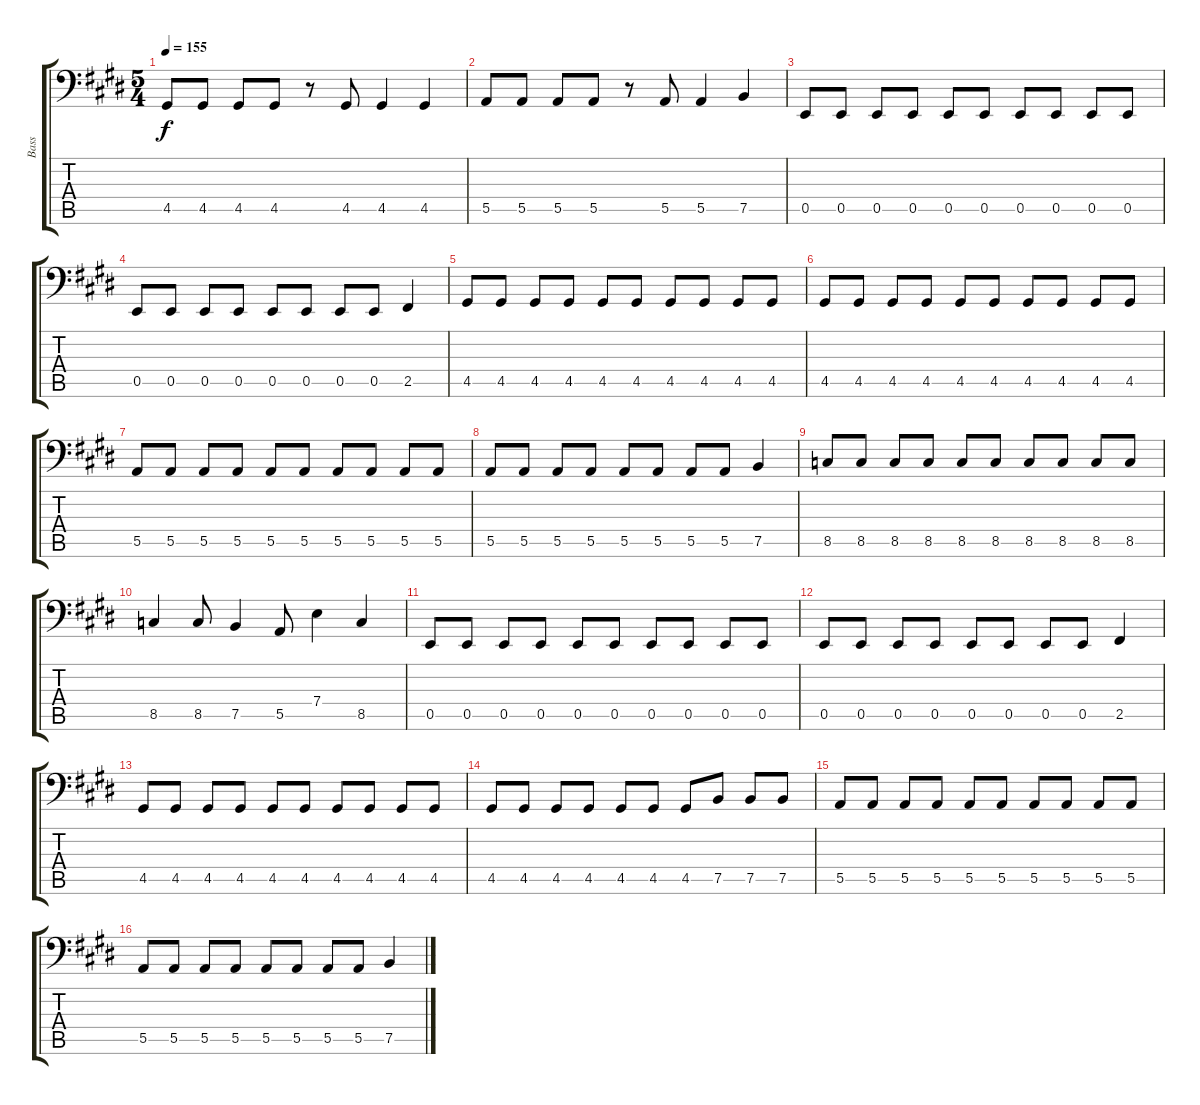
\track ("Bass" "Bass") {instrument electricbassfinger}
\staff {score tabs}
\tuning (C3 G2 D2 A1 E1 B0) {hide}
\ts (5 4)
\tempo 155
\clef f4
\ks e
4.5.8{dy f} 4.5.8 4.5.8 4.5.8 r.8 4.5.8 4.5.4 4.5.4 |
5.5.8 5.5.8 5.5.8 5.5.8 r.8 5.5.8 5.5.4 7.5.4 |
0.5.8 0.5.8 0.5.8 0.5.8 0.5.8 0.5.8 0.5.8 0.5.8 0.5.8 0.5.8 |
0.5.8 0.5.8 0.5.8 0.5.8 0.5.8 0.5.8 0.5.8 0.5.8 2.5.4 |
4.5.8 4.5.8 4.5.8 4.5.8 4.5.8 4.5.8 4.5.8 4.5.8 4.5.8 4.5.8 |
4.5.8 4.5.8 4.5.8 4.5.8 4.5.8 4.5.8 4.5.8 4.5.8 4.5.8 4.5.8 |
5.5.8 5.5.8 5.5.8 5.5.8 5.5.8 5.5.8 5.5.8 5.5.8 5.5.8 5.5.8 |
5.5.8 5.5.8 5.5.8 5.5.8 5.5.8 5.5.8 5.5.8 5.5.8 7.5.4 |
8.5.8 8.5.8 8.5.8 8.5.8 8.5.8 8.5.8 8.5.8 8.5.8 8.5.8 8.5.8 |
8.5.4 8.5.8 7.5.4 5.5.8 7.4.4 8.5.4 |
0.5.8 0.5.8 0.5.8 0.5.8 0.5.8 0.5.8 0.5.8 0.5.8 0.5.8 0.5.8 |
0.5.8 0.5.8 0.5.8 0.5.8 0.5.8 0.5.8 0.5.8 0.5.8 2.5.4 |
4.5.8 4.5.8 4.5.8 4.5.8 4.5.8 4.5.8 4.5.8 4.5.8 4.5.8 4.5.8 |
4.5.8 4.5.8 4.5.8 4.5.8 4.5.8 4.5.8 4.5.8 7.5.8 7.5.8 7.5.8 |
5.5.8 5.5.8 5.5.8 5.5.8 5.5.8 5.5.8 5.5.8 5.5.8 5.5.8 5.5.8 |
5.5.8 5.5.8 5.5.8 5.5.8 5.5.8 5.5.8 5.5.8 5.5.8 7.5.4
